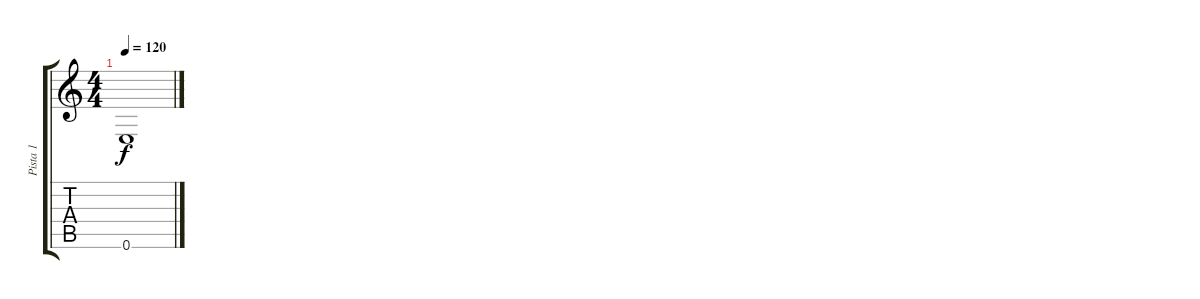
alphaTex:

\track ("Pista 1" "Pista 1") {instrument acousticguitarsteel}
\staff {score tabs}
\tuning (E4 B3 G3 D3 A2 E2) {hide}
\ts (4 4)
\tempo 120
\clef g2
\ks c
0.6.1{dy f}
